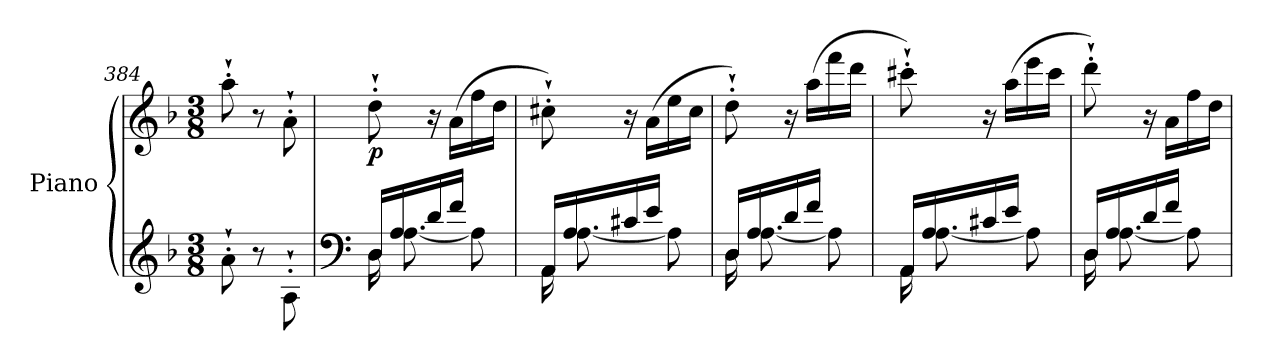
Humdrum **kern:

**kern	**kern	**dynam
*part1	*part1	*part1
*staff2	*staff1	*staff1/2
*I"Piano	*	*
*I'Pno	*	*
!!LO:PB:g=z
*clefG2	*clefG2	*
*k[b-]	*k[b-]	*
*M3/8	*M3/8	*
=384	=384	=384
*^	*^	*
8ryy	8a`'\	8ryy	8aa`'\	.
8r	8ryy	8r	8ryy	.
8ryy	8A`'\	8ryy	8a`'\	.
*	*	*v	*v	*
=385	=385	=385	=385
*clefF4	*	*	*
*	*	*^	*
!	!	!	!	!LO:DY:b
*	*	*v	*v	*
16D/LL	16D\	8dd`'\	p
16A/	[8.A\	.	.
16d/	.	16r	.
16f/JJ	.	(16a\LL	.
8ryy	8A\]	16ff\	.
.	.	16dd\JJ	.
=386	=386	=386	=386
16AA/LL	16AA\	8cc#X`'\)	.
16A/	[8.A\	.	.
16c#X/	.	16r	.
16e/JJ	.	(16a\LL	.
8ryy	8A\]	16ee\	.
.	.	16cc#\JJ	.
=387	=387	=387	=387
16D/LL	16D\	8dd`'\)	.
16A/	[8.A\	.	.
16d/	.	16r	.
16f/JJ	.	(16aa\LL	.
8ryy	8A\]	16fff\	.
.	.	16ddd\JJ	.
=388	=388	=388	=388
16AA/LL	16AA\	8ccc#X`'\)	.
16A/	[8.A\	.	.
16c#X/	.	16r	.
16e/JJ	.	(16aa\LL	.
8ryy	8A\]	16eee\	.
.	.	16ccc#\JJ	.
!!LO:LB:g=z
=389	=389	=389	=389
16D/LL	16D\	8ddd`'\)	.
16A/	[8.A\	.	.
16d/	.	16r	.
16f/JJ	.	16a\LL	.
8ryy	8A\]	16ff\	.
.	.	16dd\JJ	.
*v	*v	*	*
=	=	=
*-	*-	*-
